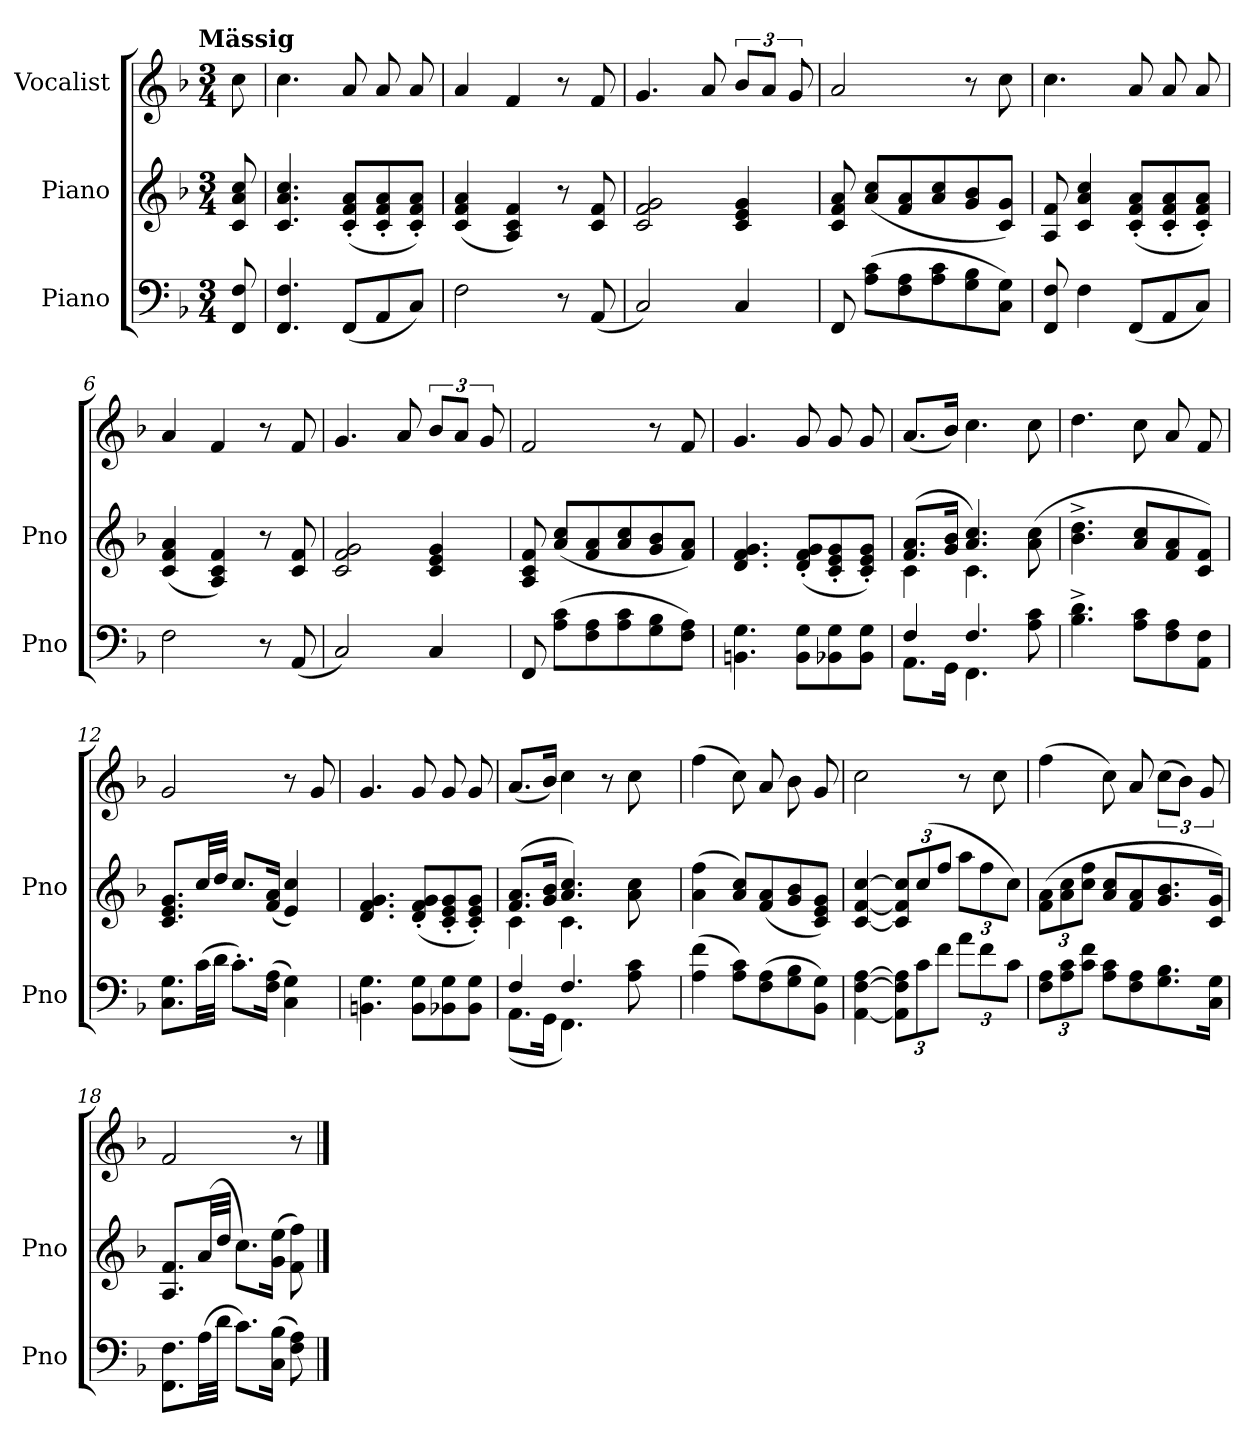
**kern	**kern	**kern
*part3	*part2	*part1
*staff3	*staff2	*staff1
*I"Piano	*I"Piano	*I"Vocalist
*I'Pno	*I'Pno	*
*clefF4	*clefG2	*clefG2
*k[b-]	*k[b-]	*k[b-]
*F:	*F:	*F:
!!LO:TX:omd:t=Mässig
*M3/4	*M3/4	*M3/4
*MM80	*MM80	*MM80
=	=	=
8FF 8F	8c 8a 8cc	8cc
=1	=1	=1
4.FF 4.F	4.c 4.a 4.cc	4.cc
(8FFL	(8c' 8f' 8a'L	8a
8AA	8c' 8f' 8a'	8a
8CJ)	8c' 8f' 8a'J)	8a
=2	=2	=2
2F	(4c 4f 4a	4a
.	4A 4c 4f)	4f
8r	8r	8r
(8AA	8c 8f	8f
=3	=3	=3
2C)	2c 2f 2g	4.g
.	.	8a
4C	4c 4e 4g	12b-L
.	.	12aJ
.	.	12g
=4	=4	=4
8FF	8c 8f 8a	2a
(8A 8cL	(8a 8ccL	.
8F 8A	8f 8a	.
8A 8c	8a 8cc	.
8G 8B-	8g 8b-	8r
8C 8GJ)	8c 8gJ)	8cc
=5	=5	=5
8FF 8F	8A 8f	4.cc
4F	4c 4a 4cc	.
(8FFL	(8c' 8f' 8a'L	8a
8AA	8c' 8f' 8a'	8a
8CJ)	8c' 8f' 8a'J)	8a
=6	=6	=6
2F	(4c 4f 4a	4a
.	4A 4c 4f)	4f
8r	8r	8r
(8AA	8c 8f	8f
=7	=7	=7
2C)	2c 2f 2g	4.g
.	.	8a
4C	4c 4e 4g	12b-L
.	.	12aJ
.	.	12g
=8	=8	=8
8FF	8A 8c 8f	2f
(8A 8cL	(8a 8ccL	.
8F 8A	8f 8a	.
8A 8c	8a 8cc	.
8G 8B-	8g 8b-	8r
8F 8AJ)	8f 8aJ)	8f
=9	=9	=9
4.BBn 4.G	4.d 4.f 4.g	4.g
8BB 8GL	(8d' 8f' 8g'L	8g
8BB-X 8G	8c' 8e' 8g'	8g
8BB- 8GJ	8c' 8e' 8g'J)	8g
=10	=10	=10
*^	*^	*
4F	8.AAL	(8.f 8.aL	4c	(8.aL
.	16GGJk	16g 16b-Jk	.	16b-Jk)
4.F	4.FF	4.a 4.cc)	4.c	4.cc
8ryy	8A 8c	8ryy	(8a 8cc	8cc
*v	*v	*	*	*
*	*v	*v	*
=11	=11	=11
4.B-^ 4.d^	4.b-^ 4.dd^	4.dd
8A 8cL	8a 8ccL	8cc
8F 8A	8f 8a	8a
8AA 8FJ	8c 8fJ)	8f
=12	=12	=12
8.C 8.GL	8.c 8.e 8.gL	2g
(32cLL	32ccLL	.
32dJJJ	32ddJJJ	.
8.c'L)	8.ccL	.
(16F 16AJk	(16f 16aJk	.
4C 4G)	4e 4cc)	8r
.	.	8g
=13	=13	=13
4.BBn 4.G	4.d 4.f 4.g	4.g
8BB 8GL	(8d' 8f' 8g'L	8g
8BB-X 8G	8c' 8e' 8g'	8g
8BB- 8GJ	8c' 8e' 8g'J)	8g
=14	=14	=14
*^	*^	*
4F	(8.AAL	(8.f 8.aL	4c	(8.aL
.	16GGJk	16g 16b-Jk	.	16b-Jk)
4.F	4.FF)	4.a 4.cc)	4.c	4cc
.	.	.	.	8r
8ryy	8A 8c	8a 8cc	8ryy	8cc
8ryy	8ryy	8ryy	8ryy	8ryy
*v	*v	*	*	*
*	*v	*v	*
=15	=15	=15
(4A 4f	(4a 4ff	(4ff
8A 8cL)	8a 8ccL)	8cc)
(8F 8A	(8f 8a	8a
8G 8B-	8g 8b-	8b-
8BB- 8GJ)	8c 8e 8gJ)	8g
=16	=16	=16
[4AA [4F [4A	[4c [4f [4cc	2cc
12AA] 12F] 12A]L	12c] 12f] 12cc]L	.
12c	(12cc	.
12fJ	12ffJ	.
12aL	12aaL	8r
12f	12ff	.
.	.	8cc
12cJ	12ccJ)	.
=17	=17	=17
12F 12AL	(12f 12aL	(4ff
12A 12c	12a 12cc	.
12c 12fJ	12cc 12ffJ	.
8A 8cL	8a 8ccL	8cc)
8F 8A	8f 8a	8a
8.G 8.B-	8.g 8.b-	(12ccL
.	.	12b-J)
.	.	12g
16C 16GJk	16c 16gJk)	.
=18	=18	=18
8.FF 8.FL	8.A 8.fL	2f
(32ALL	(32aLL	.
32dJJJ	32ddJJJ	.
8.cL)	8.ccL)	.
(16C 16B-Jk	(16g 16eeJk	.
8F 8A)	8f 8ff)	8r
==	==	==
*-	*-	*-
